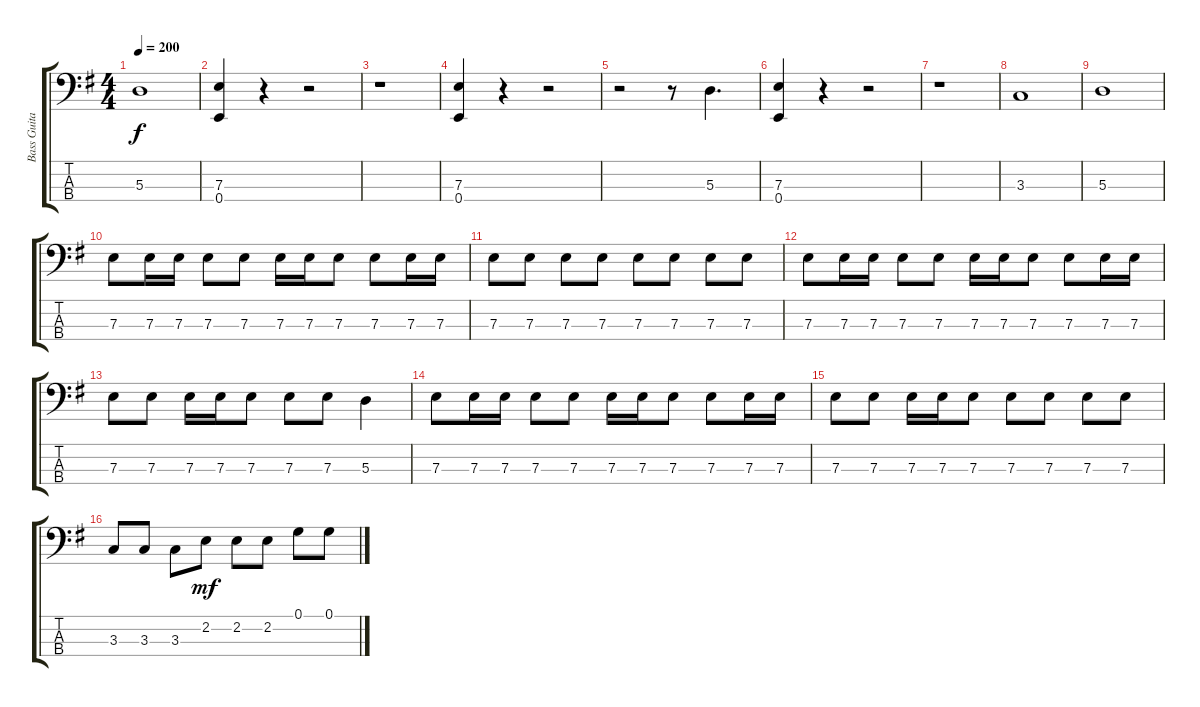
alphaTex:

\track ("Bass Guitar" "Bass Guita") {instrument electricbasspick}
\staff {score tabs}
\tuning (G2 D2 A1 E1) {hide}
\ts (4 4)
\tempo 200
\clef f4
\ks g
5.3.1{dy f} |
(7.3 0.4).4 r.4 r.2 |
r.1 |
(7.3 0.4).4 r.4 r.2 |
r.2 r.8 5.3.4{d} |
(7.3 0.4).4 r.4 r.2 |
r.1 |
3.3.1 |
5.3.1 |
7.3.8 7.3.16 7.3.16 7.3.8 7.3.8 7.3.16 7.3.16 7.3.8 7.3.8 7.3.16 7.3.16 |
7.3.8 7.3.8 7.3.8 7.3.8 7.3.8 7.3.8 7.3.8 7.3.8 |
7.3.8 7.3.16 7.3.16 7.3.8 7.3.8 7.3.16 7.3.16 7.3.8 7.3.8 7.3.16 7.3.16 |
7.3.8 7.3.8 7.3.16 7.3.16 7.3.8 7.3.8 7.3.8 5.3.4 |
7.3.8 7.3.16 7.3.16 7.3.8 7.3.8 7.3.16 7.3.16 7.3.8 7.3.8 7.3.16 7.3.16 |
7.3.8 7.3.8 7.3.16 7.3.16 7.3.8 7.3.8 7.3.8 7.3.8 7.3.8 |
3.3.8 3.3.8 3.3.8 2.2.8{dy mf} 2.2.8 2.2.8 0.1.8 0.1.8
